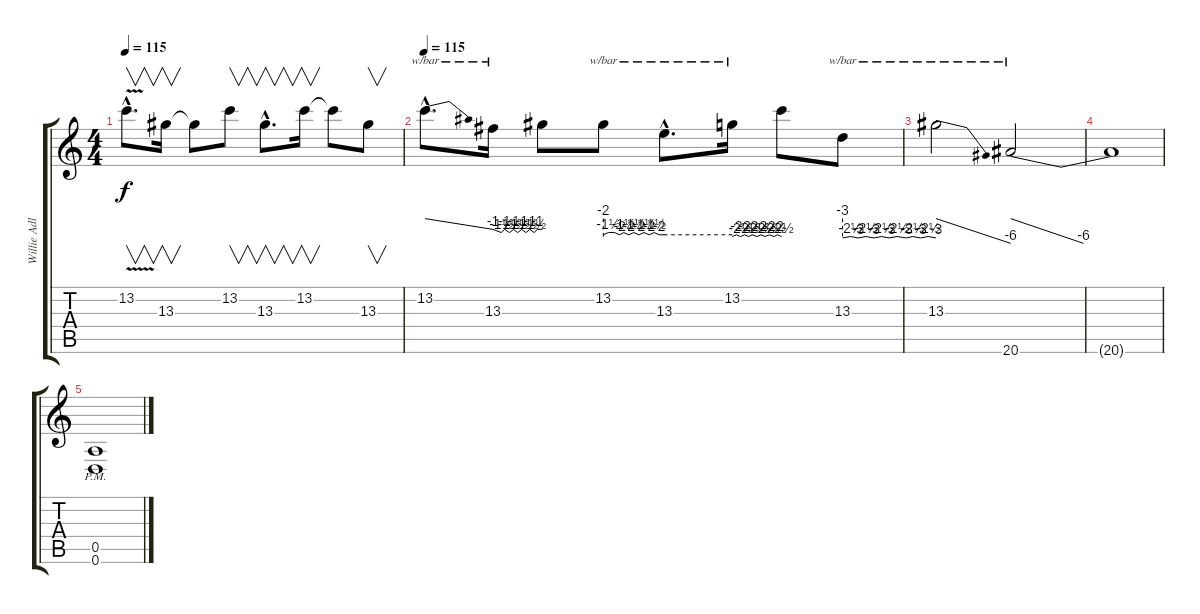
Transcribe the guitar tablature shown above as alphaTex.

\track ("Willie Adler" "Willie Adl") {instrument distortionguitar}
\staff {score tabs}
\tuning (E4 B3 G3 D3 A2 D2) {hide}
\ts (4 4)
\tempo 115
\clef g2
\ks c
13.2{v hac}.8{v d dy f} 13.3.16{v} 13.3{t}.8 13.2.8{v} 13.3{hac}.8{v d} 13.2.16{v} 13.2{t}.8 13.3.8{v} |
\tempo 115
13.2{hac}.8{d tbe (dive default 0 0 60 -4)} 13.3.16{tbe (custom default 0 -4 10 -6 14 -4 20 -6 25 -4 30 -6 35 -4 40 -6 45 -4 50 -6 54 -4 60 -4)} 13.3{t}.8 13.2.8{tbe (custom default 0 -8 5 -6 11 -6 16 -8 20 -6 25 -8 30 -6 35 -8 40 -6 45 -8 50 -6 55 -8 60 -8)} 13.3{hac}.8{d tbe (hold default 0 -8 60 -8)} 13.2.16{tbe (custom default 0 -10 5 -8 10 -10 15 -8 20 -10 24 -8 30 -10 35 -8 40 -10 45 -8 51 -10 55 -8 60 -10)} 13.2{t}.8 13.3.8{tbe (custom default 0 -12 5 -10 10 -12 15 -10 20 -12 25 -10 30 -12 35 -10 41 -12 45 -10 50 -12 55 -10 60 -12)} |
13.3.2{tbe (dive default 0 0 60 -24)} 20.6.2{tbe (dive default 0 0 60 -24)} |
20.6{t}.1 |
(0.5{pm} 0.6{pm}).1
